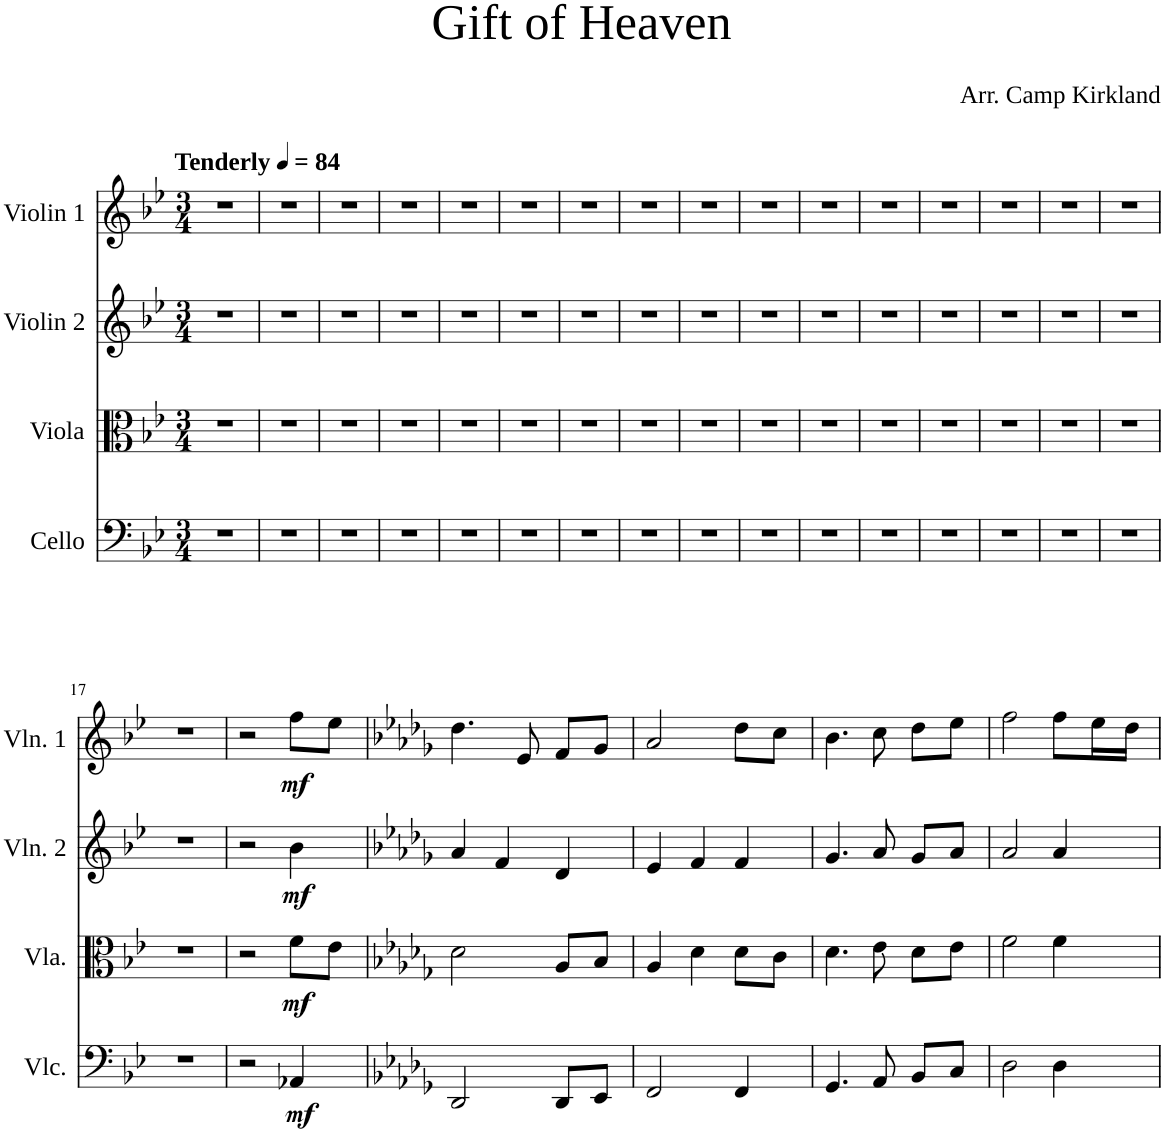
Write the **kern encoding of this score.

**kern	**dynam	**kern	**dynam	**kern	**dynam	**kern	**dynam
*part4	*part4	*part3	*part3	*part2	*part2	*part1	*part1
*staff4	*staff4	*staff3	*staff3	*staff2	*staff2	*staff1	*staff1
*I"Cello	*	*I"Viola	*	*I"Violin 2	*	*I"Violin 1	*
*	*	*I'Vla.	*	*I'Vln. 2	*	*I'Vln. 1	*
*clefF4	*	*clefC3	*	*clefG2	*	*clefG2	*
*k[b-e-]	*	*k[b-e-]	*	*k[b-e-]	*	*k[b-e-]	*
*M3/4	*	*M3/4	*	*M3/4	*	*M3/4	*
*MM84	*	*MM84	*	*MM84	*	*MM84	*
=1	=1	=1	=1	=1	=1	=1	=1
!	!	!	!	!	!	!LO:TX:a:B:t=Tenderly	!
2.r	.	2.r	.	2.r	.	2.r	.
=2	=2	=2	=2	=2	=2	=2	=2
2.r	.	2.r	.	2.r	.	2.r	.
=3	=3	=3	=3	=3	=3	=3	=3
2.r	.	2.r	.	2.r	.	2.r	.
=4	=4	=4	=4	=4	=4	=4	=4
2.r	.	2.r	.	2.r	.	2.r	.
=5	=5	=5	=5	=5	=5	=5	=5
2.r	.	2.r	.	2.r	.	2.r	.
=6	=6	=6	=6	=6	=6	=6	=6
2.r	.	2.r	.	2.r	.	2.r	.
=7	=7	=7	=7	=7	=7	=7	=7
2.r	.	2.r	.	2.r	.	2.r	.
=8	=8	=8	=8	=8	=8	=8	=8
2.r	.	2.r	.	2.r	.	2.r	.
=9	=9	=9	=9	=9	=9	=9	=9
2.r	.	2.r	.	2.r	.	2.r	.
=10	=10	=10	=10	=10	=10	=10	=10
2.r	.	2.r	.	2.r	.	2.r	.
=11	=11	=11	=11	=11	=11	=11	=11
2.r	.	2.r	.	2.r	.	2.r	.
=12	=12	=12	=12	=12	=12	=12	=12
2.r	.	2.r	.	2.r	.	2.r	.
=13	=13	=13	=13	=13	=13	=13	=13
2.r	.	2.r	.	2.r	.	2.r	.
=14	=14	=14	=14	=14	=14	=14	=14
2.r	.	2.r	.	2.r	.	2.r	.
=15	=15	=15	=15	=15	=15	=15	=15
2.r	.	2.r	.	2.r	.	2.r	.
=16	=16	=16	=16	=16	=16	=16	=16
2.r	.	2.r	.	2.r	.	2.r	.
!!LO:LB:g=z
=17	=17	=17	=17	=17	=17	=17	=17
2.r	.	2.r	.	2.r	.	2.r	.
=18	=18	=18	=18	=18	=18	=18	=18
2r	.	2r	.	2r	.	2r	.
!	!LO:DY:b	!	!LO:DY:b	!	!LO:DY:b	!	!LO:DY:b
4AA-X/	mf	8f\L	mf	4b-\	mf	8ff\L	mf
.	.	8e-\J	.	.	.	8ee-\J	.
=19	=19	=19	=19	=19	=19	=19	=19
*k[b-e-a-d-g-]	*	*k[b-e-a-d-g-]	*	*k[b-e-a-d-g-]	*	*k[b-e-a-d-g-]	*
2DD-/	.	2d-\	.	4a-/	.	4.dd-\	.
.	.	.	.	4f/	.	.	.
.	.	.	.	.	.	8e-/	.
8DD-/L	.	8A-/L	.	4d-/	.	8f/L	.
8EE-/J	.	8B-/J	.	.	.	8g-/J	.
=20	=20	=20	=20	=20	=20	=20	=20
2FF/	.	4A-/	.	4e-/	.	2a-/	.
.	.	4d-\	.	4f/	.	.	.
4FF/	.	8d-\L	.	4f/	.	8dd-\L	.
.	.	8c\J	.	.	.	8cc\J	.
=21	=21	=21	=21	=21	=21	=21	=21
4.GG-/	.	4.d-\	.	4.g-/	.	4.b-\	.
8AA-/	.	8e-\	.	8a-/	.	8cc\	.
8BB-/L	.	8d-\L	.	8g-/L	.	8dd-\L	.
8C/J	.	8e-\J	.	8a-/J	.	8ee-\J	.
=22	=22	=22	=22	=22	=22	=22	=22
2D-\	.	2f\	.	2a-/	.	2ff\	.
4D-\	.	4f\	.	4a-/	.	8ff\L	.
.	.	.	.	.	.	16ee-\L	.
.	.	.	.	.	.	16dd-\JJ	.
=	=	=	=	=	=	=	=
*-	*-	*-	*-	*-	*-	*-	*-
